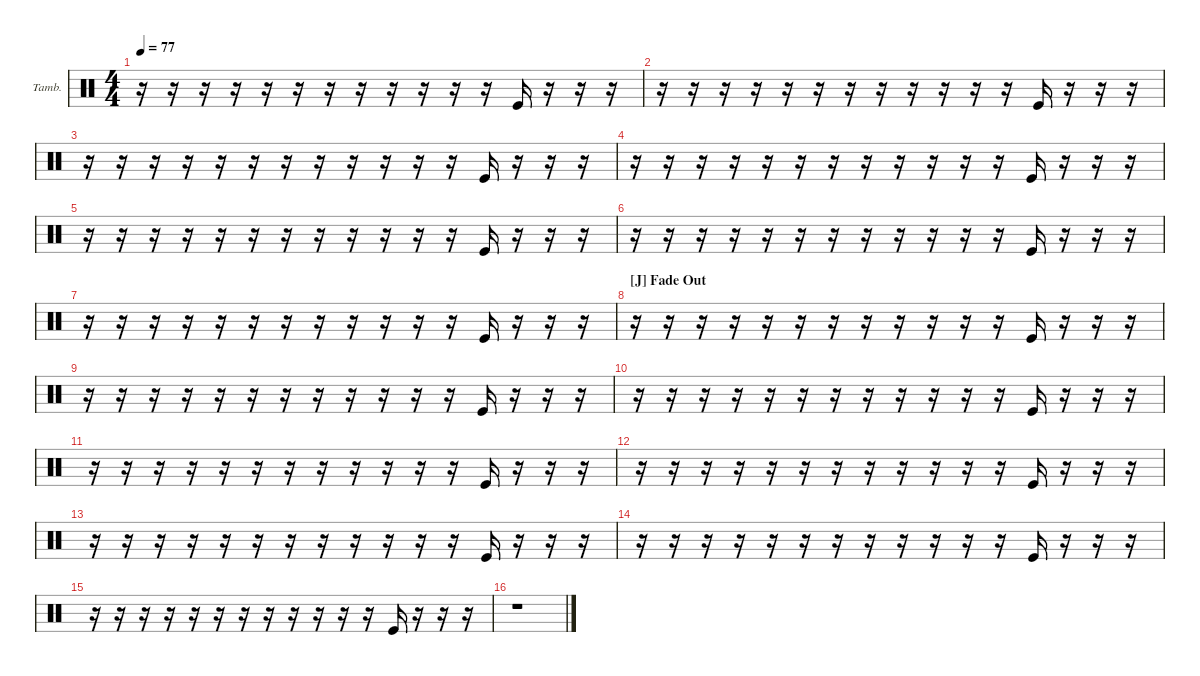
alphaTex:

\hideDynamics
\bracketExtendMode groupsimilarinstruments
\firstSystemTrackNameOrientation horizontal
\otherSystemsTrackNameOrientation horizontal
\track ("Tambourine" "Tamb.") {multiBarRest instrument percussion}
\staff {score}
\articulation defaults
\ts (4 4)
\tempo 77
\clef neutral
\ks c
r.16{dy mp} r.16 r.16 r.16 r.16 r.16 r.16 r.16 r.16 r.16 r.16 r.16 "Kick (hit)".16 r.16 r.16 r.16 |
r.16 r.16 r.16 r.16 r.16 r.16 r.16 r.16 r.16 r.16 r.16 r.16 "Kick (hit)".16 r.16 r.16 r.16 |
r.16 r.16 r.16 r.16 r.16 r.16 r.16 r.16 r.16 r.16 r.16 r.16 "Kick (hit)".16 r.16 r.16 r.16 |
r.16 r.16 r.16 r.16 r.16 r.16 r.16 r.16 r.16 r.16 r.16 r.16 "Kick (hit)".16 r.16 r.16 r.16 |
r.16 r.16 r.16 r.16 r.16 r.16 r.16 r.16 r.16 r.16 r.16 r.16 "Kick (hit)".16 r.16 r.16 r.16 |
r.16 r.16 r.16 r.16 r.16 r.16 r.16 r.16 r.16 r.16 r.16 r.16 "Kick (hit)".16 r.16 r.16 r.16 |
r.16 r.16 r.16 r.16 r.16 r.16 r.16 r.16 r.16 r.16 r.16 r.16 "Kick (hit)".16 r.16 r.16 r.16 |
\section ("J" "Fade Out")
r.16 r.16 r.16 r.16 r.16 r.16 r.16 r.16 r.16 r.16 r.16 r.16 "Kick (hit)".16 r.16 r.16 r.16 |
r.16 r.16 r.16 r.16 r.16 r.16 r.16 r.16 r.16 r.16 r.16 r.16 "Kick (hit)".16 r.16 r.16 r.16 |
r.16 r.16 r.16 r.16 r.16 r.16 r.16 r.16 r.16 r.16 r.16 r.16 "Kick (hit)".16 r.16 r.16 r.16 |
r.16 r.16 r.16 r.16 r.16 r.16 r.16 r.16 r.16 r.16 r.16 r.16 "Kick (hit)".16 r.16 r.16 r.16 |
r.16 r.16 r.16 r.16 r.16 r.16 r.16 r.16 r.16 r.16 r.16 r.16 "Kick (hit)".16 r.16 r.16 r.16 |
r.16 r.16 r.16 r.16 r.16 r.16 r.16 r.16 r.16 r.16 r.16 r.16 "Kick (hit)".16 r.16 r.16 r.16 |
r.16 r.16 r.16 r.16 r.16 r.16 r.16 r.16 r.16 r.16 r.16 r.16 "Kick (hit)".16 r.16 r.16 r.16 |
r.16 r.16 r.16 r.16 r.16 r.16 r.16 r.16 r.16 r.16 r.16 r.16 "Kick (hit)".16 r.16 r.16 r.16 |
\scale
1.33357 r.1
